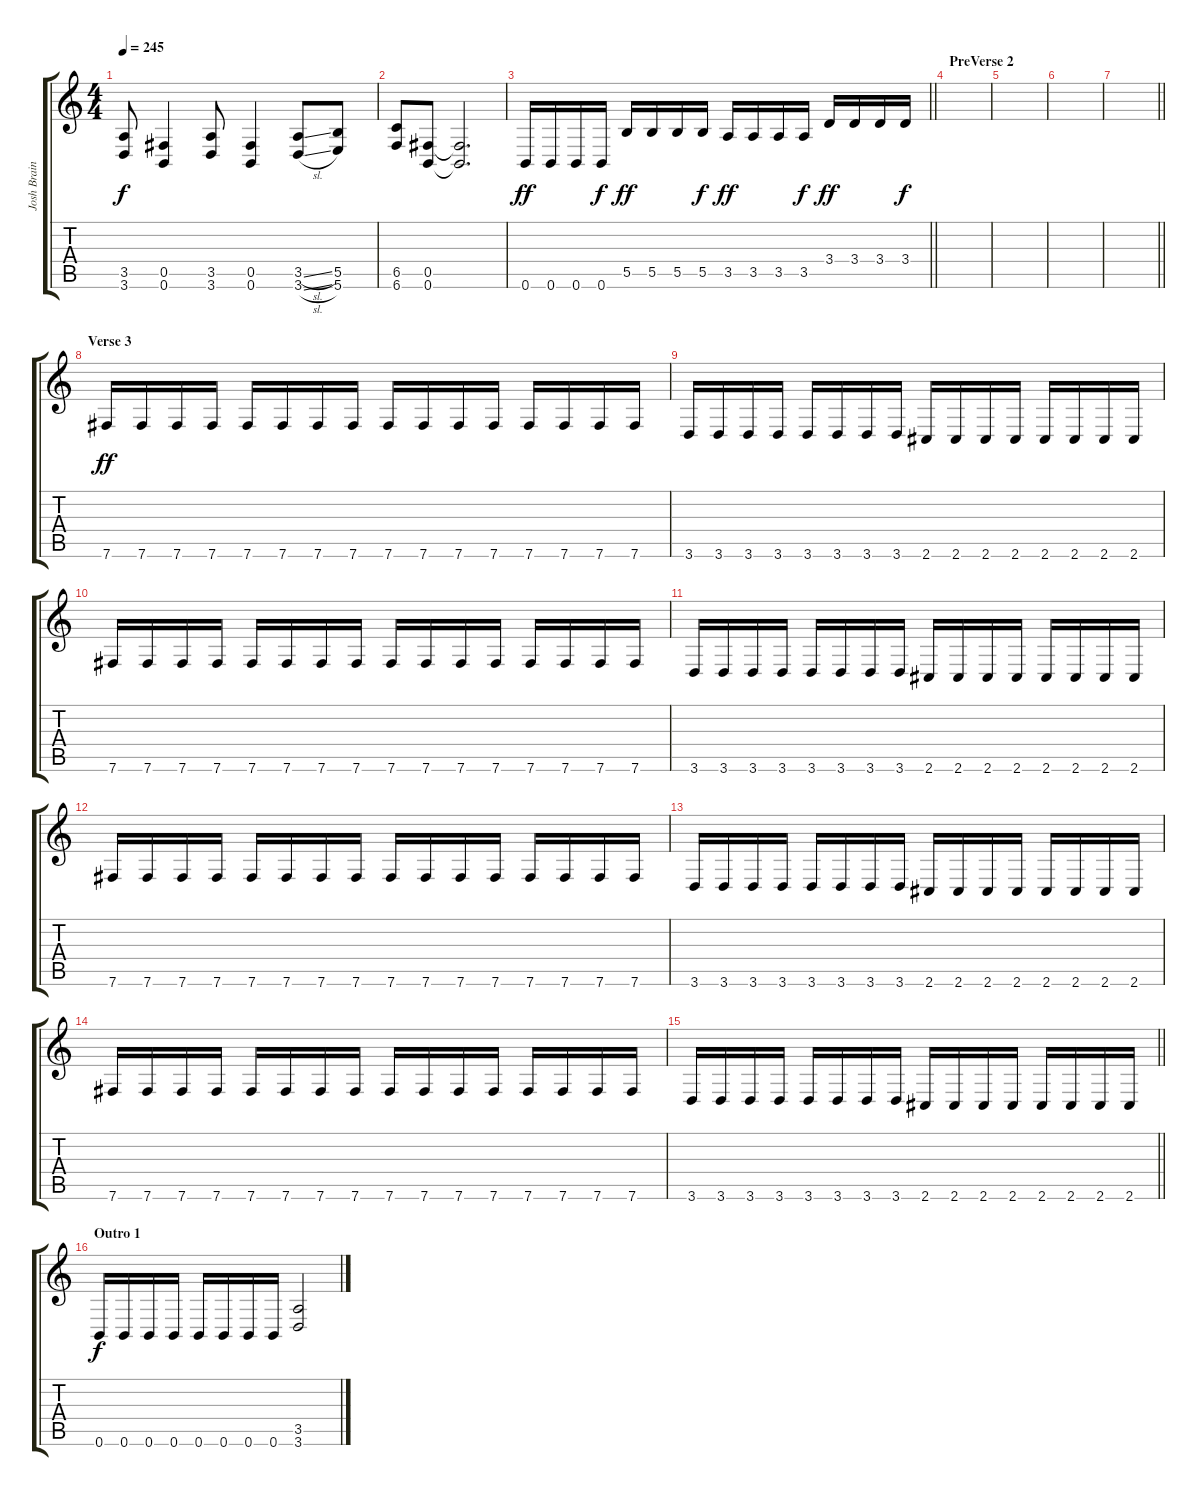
\track ("Josh Brainard" "Josh Brain") {instrument distortionguitar}
\staff {score tabs}
\tuning (Db4 Ab3 E3 B2 Gb2 B1) {hide}
\ts (4 4)
\tempo 245
\clef g2
\ks c
(3.5 3.6).8{dy f} (0.5 0.6).4 (3.5 3.6).8 (0.5 0.6).4 (3.5{sl} 3.6{sl}).8 (5.5 5.6).8 |
(6.5 6.6).8 (0.5 0.6).8 (0.5{t} 0.6{t}).2{d} |
\barLineRight lightlight
0.6.16{dy ff} 0.6.16 0.6.16 0.6.16{dy f} 5.5.16{dy ff} 5.5.16 5.5.16 5.5.16{dy f} 3.5.16{dy ff} 3.5.16 3.5.16 3.5.16{dy f} 3.4.16{dy ff} 3.4.16 3.4.16 3.4.16{dy f} |
\section ("" "PreVerse 2")
|
|
|
\barLineRight lightlight
|
\section ("" "Verse 3")
7.6.16{dy ff} 7.6.16 7.6.16 7.6.16 7.6.16 7.6.16 7.6.16 7.6.16 7.6.16 7.6.16 7.6.16 7.6.16 7.6.16 7.6.16 7.6.16 7.6.16 |
3.6.16 3.6.16 3.6.16 3.6.16 3.6.16 3.6.16 3.6.16 3.6.16 2.6.16 2.6.16 2.6.16 2.6.16 2.6.16 2.6.16 2.6.16 2.6.16 |
7.6.16 7.6.16 7.6.16 7.6.16 7.6.16 7.6.16 7.6.16 7.6.16 7.6.16 7.6.16 7.6.16 7.6.16 7.6.16 7.6.16 7.6.16 7.6.16 |
3.6.16 3.6.16 3.6.16 3.6.16 3.6.16 3.6.16 3.6.16 3.6.16 2.6.16 2.6.16 2.6.16 2.6.16 2.6.16 2.6.16 2.6.16 2.6.16 |
7.6.16 7.6.16 7.6.16 7.6.16 7.6.16 7.6.16 7.6.16 7.6.16 7.6.16 7.6.16 7.6.16 7.6.16 7.6.16 7.6.16 7.6.16 7.6.16 |
3.6.16 3.6.16 3.6.16 3.6.16 3.6.16 3.6.16 3.6.16 3.6.16 2.6.16 2.6.16 2.6.16 2.6.16 2.6.16 2.6.16 2.6.16 2.6.16 |
7.6.16 7.6.16 7.6.16 7.6.16 7.6.16 7.6.16 7.6.16 7.6.16 7.6.16 7.6.16 7.6.16 7.6.16 7.6.16 7.6.16 7.6.16 7.6.16 |
\barLineRight lightlight
3.6.16 3.6.16 3.6.16 3.6.16 3.6.16 3.6.16 3.6.16 3.6.16 2.6.16 2.6.16 2.6.16 2.6.16 2.6.16 2.6.16 2.6.16 2.6.16 |
\section ("" "Outro 1")
0.6.16{dy f} 0.6.16 0.6.16 0.6.16 0.6.16 0.6.16 0.6.16 0.6.16 (3.5 3.6).2
